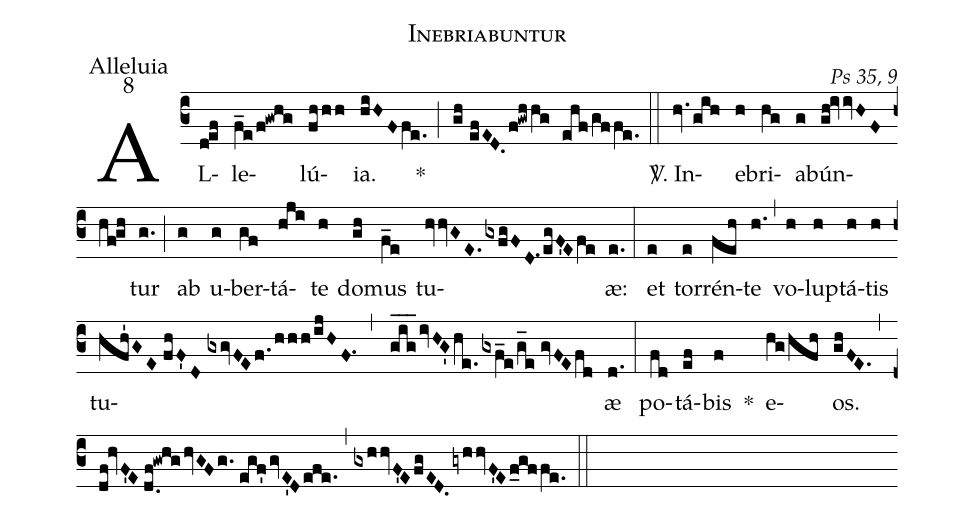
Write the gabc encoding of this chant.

name: Inebriabuntur;
office-part: Alleluia;
mode: 8;
commentary: Ps 35, 9;
%%
(c3) AL(d!ef)le(f_e/f!gwhg)lú(fhhh)ia.(hiHF/fe.) *(;) (gh//efED./f!gwhhg ehf/gffe.) (::)
<sp>V/</sp>. In(hv./gih)e(h)bri(hg)a(g)bún(gh!ivvHF/hf!gh)tur(g.) (;) ab(g) u(g)ber(gf)tá(hji)te(h) do(gh)mus(f_e) tu(hvvGE./gxfgFD.1/egF'E/fe)æ:(e.) (:)
et(e) tor(e)rén(feh)te(h.) (,) vo(h)lup(h)tá(h)tis(h) tu(hfh'GE//fhF'D//gxgvFE/f./hhh/ijHF.1,g_i_g_/ivHG'/he./gxf_e/g_e//gvFE/fd)æ(d.) (:)
po(fd)tá(ef)bis(f) *() e(hg/hfh)os.(ghFE.) (,) (df!hvF'E//d.0f!gwhg/hvGF/g.//egf'/gvE'D/efe.) (,) (gxhhvF'E/fgED.gyhhvF'E/f_gffe.) (::)
